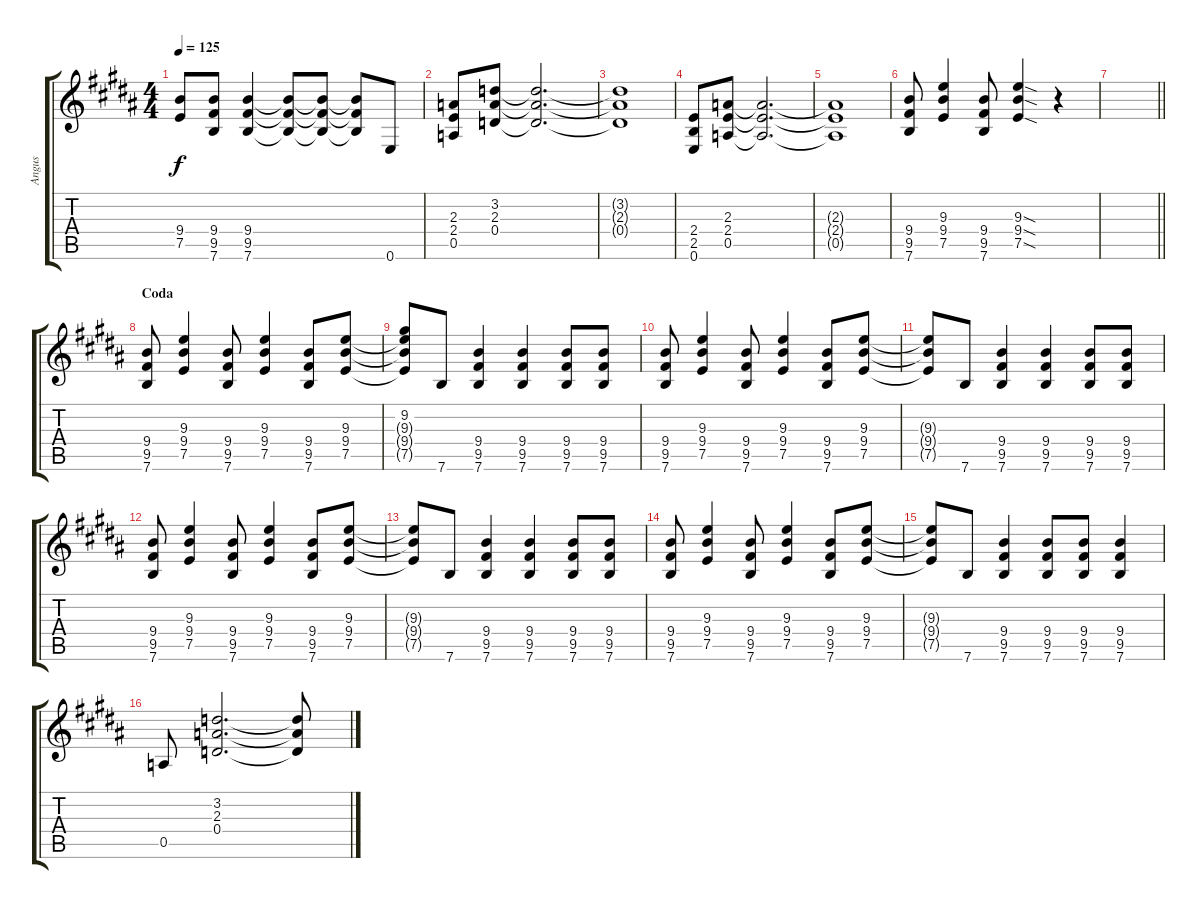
\track ("Angus" "Angus") {instrument distortionguitar}
\staff {score tabs}
\tuning (E4 B3 G3 D3 A2 E2) {hide}
\ts (4 4)
\tempo 125
\clef g2
\ks b
(9.4{t} 7.5{t}).8{dy f} (9.4 9.5 7.6).8 (9.4 9.5 7.6).4 (9.4{t} 9.5{t} 7.6{t}).8 (9.4{t} 9.5{t} 7.6{t}).8 (9.4{t} 9.5{t} 7.6{t}).8 0.6.8 |
(2.3 2.4 0.5).8 (3.2 2.3 0.4).8 (3.2{t} 2.3{t} 0.4{t}).2{d} |
(3.2{t} 2.3{t} 0.4{t}).1 |
(2.4 2.5 0.6).8 (2.3 2.4 0.5).8 (2.3{t} 2.4{t} 0.5{t}).2{d} |
(2.3{t} 2.4{t} 0.5{t}).1 |
(9.4 9.5 7.6).8 (9.3 9.4 7.5).4 (9.4 9.5 7.6).8 (9.3{sod} 9.4{sod} 7.5{sod}).4 r.4 |
\barLineRight lightlight
|
\section ("" "Coda")
(9.4 9.5 7.6).8 (9.3 9.4 7.5).4 (9.4 9.5 7.6).8 (9.3 9.4 7.5).4 (9.4 9.5 7.6).8 (9.3 9.4 7.5).8 |
(9.2 9.3{t} 9.4{t} 7.5{t}).8 7.6.8 (9.4 9.5 7.6).4 (9.4 9.5 7.6).4 (9.4 9.5 7.6).8 (9.4 9.5 7.6).8 |
(9.4 9.5 7.6).8 (9.3 9.4 7.5).4 (9.4 9.5 7.6).8 (9.3 9.4 7.5).4 (9.4 9.5 7.6).8 (9.3 9.4 7.5).8 |
(9.3{t} 9.4{t} 7.5{t}).8 7.6.8 (9.4 9.5 7.6).4 (9.4 9.5 7.6).4 (9.4 9.5 7.6).8 (9.4 9.5 7.6).8 |
(9.4 9.5 7.6).8 (9.3 9.4 7.5).4 (9.4 9.5 7.6).8 (9.3 9.4 7.5).4 (9.4 9.5 7.6).8 (9.3 9.4 7.5).8 |
(9.3{t} 9.4{t} 7.5{t}).8 7.6.8 (9.4 9.5 7.6).4 (9.4 9.5 7.6).4 (9.4 9.5 7.6).8 (9.4 9.5 7.6).8 |
(9.4 9.5 7.6).8 (9.3 9.4 7.5).4 (9.4 9.5 7.6).8 (9.3 9.4 7.5).4 (9.4 9.5 7.6).8 (9.3 9.4 7.5).8 |
(9.3{t} 9.4{t} 7.5{t}).8 7.6.8 (9.4 9.5 7.6).4 (9.4 9.5 7.6).8 (9.4 9.5 7.6).8 (9.4 9.5 7.6).4 |
0.5.8 (3.2 2.3 0.4).2{d} (3.2{t} 2.3{t} 0.4{t}).8
